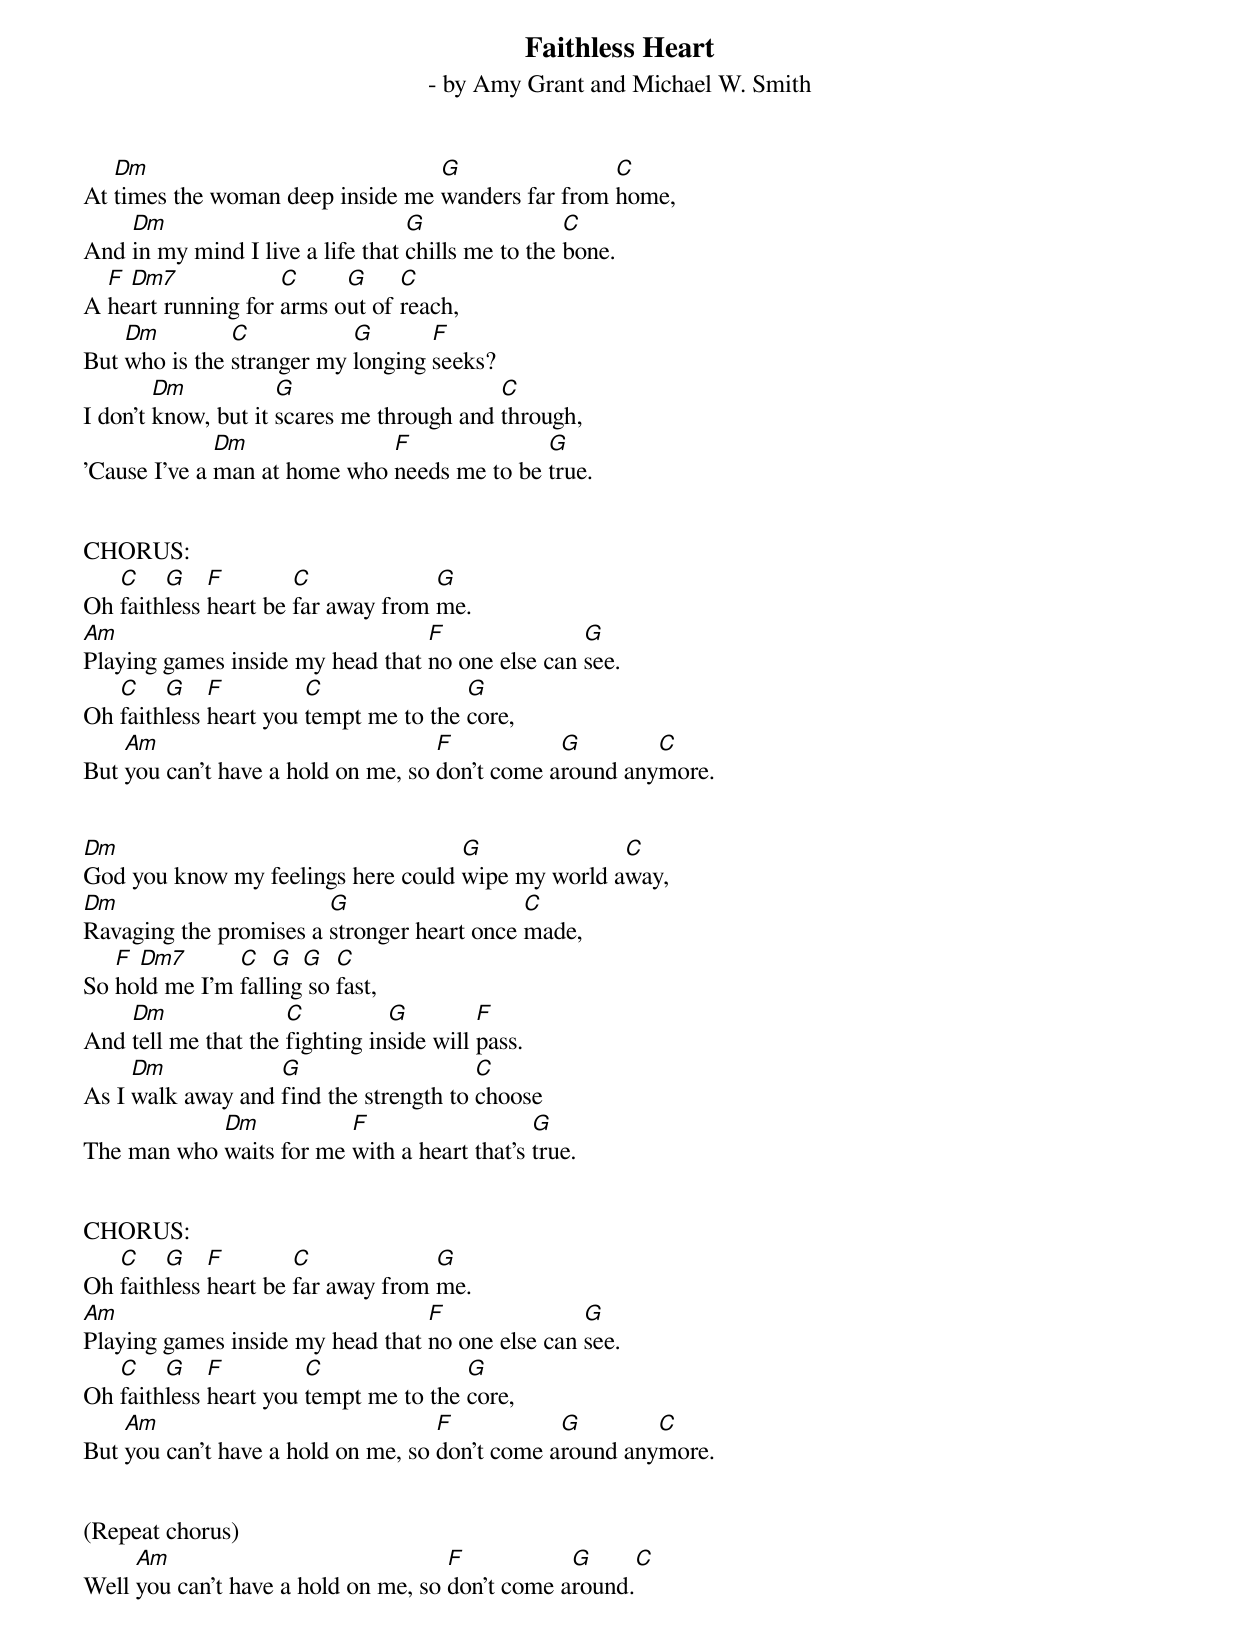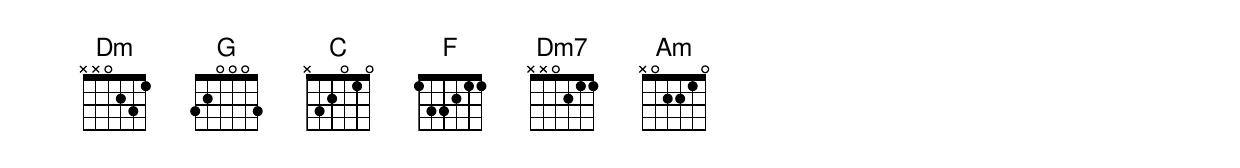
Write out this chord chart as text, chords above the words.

Faithless Heart
 - by Amy Grant and Michael W. Smith


   Dm                             G                C
At times the woman deep inside me wanders far from home,
    Dm                            G                C
And in my mind I live a life that chills me to the bone.
  F Dm7             C     G     C
A heart running for arms out of reach,
    Dm         C           G       F
But who is the stranger my longing seeks?
        Dm           G                     C
I don't know, but it scares me through and through,
              Dm              F              G
'Cause I've a man at home who needs me to be true.


CHORUS:
   C    G    F        C             G
Oh faithless heart be far away from me.
Am                                F               G
Playing games inside my head that no one else can see.
   C    G    F         C               G
Oh faithless heart you tempt me to the core,
    Am                              F           G        C
But you can't have a hold on me, so don't come around anymore.


Dm                                  G              C
God you know my feelings here could wipe my world away,
Dm                      G                   C
Ravaging the promises a stronger heart once made,
   F Dm7       C   G  G   C
So hold me I'm falling so fast,
    Dm               C          G         F
And tell me that the fighting inside will pass.
     Dm            G                    C
As I walk away and find the strength to choose
            Dm           F                   G
The man who waits for me with a heart that's true.


CHORUS:
   C    G    F        C             G
Oh faithless heart be far away from me.
Am                                F               G
Playing games inside my head that no one else can see.
   C    G    F         C               G
Oh faithless heart you tempt me to the core,
    Am                              F           G        C
But you can't have a hold on me, so don't come around anymore.


(Repeat chorus)
     Am                              F           G       C
Well you can't have a hold on me, so don't come around.
